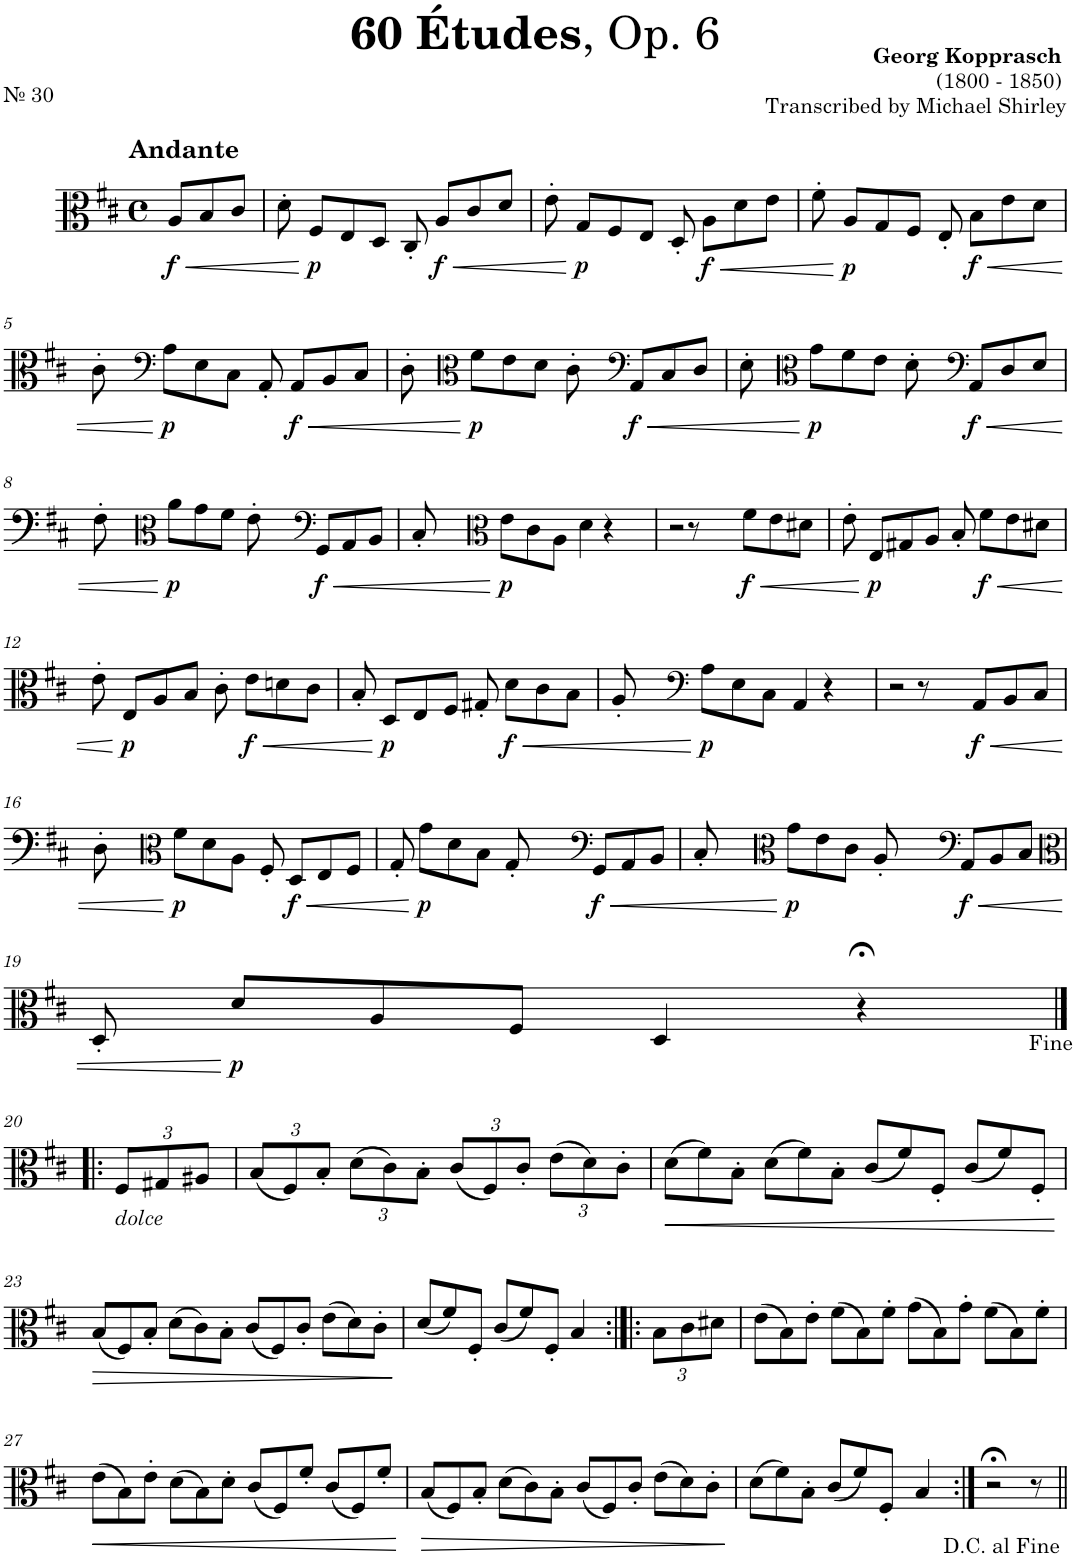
**kern	**dynam
*part1	*part1
*staff1	*staff1
*I"Trombone	*
*I'Tbn.	*
*clefC3	*
*k[f#c#]	*
*M4/4	*
*met(c)	*
=1	=1
!LO:TX:a:B:t=Andante	!
!	!LO:HP:b
!	!LO:DY:n=1:b
8A/L	< f
8B/	.
8c#/J	.
=2	=2
8d'\	.
!	!LO:DY:n=1:b
8F#/L	[ p
8E/	.
8D/J	.
8C#'/	.
!	!LO:HP:b
!	!LO:DY:n=2:b
8A/L	< f
8c#/	.
8d/J	.
=3	=3
8e'\	.
!	!LO:DY:n=1:b
8G/L	[ p
8F#/	.
8E/J	.
8D'/	.
!	!LO:HP:b
!	!LO:DY:n=2:b
8A\L	< f
8d\	.
8e\J	.
=4	=4
8f#'\	.
!	!LO:DY:n=1:b
8A/L	[ p
8G/	.
8F#/J	.
8E'/	.
!	!LO:HP:b
!	!LO:DY:n=2:b
8B\L	< f
8e\	.
8d\J	.
!!LO:LB:g=z
=5	=5
8c#'\	.
*clefF4	*
!	!LO:DY:n=1:b
8A\L	[ p
8E\	.
8C#\J	.
8AA'/	.
!	!LO:HP:b
!	!LO:DY:n=2:b
8AA/L	< f
8BB/	.
8C#/J	.
=6	=6
8D'\	.
*clefC3	*
!	!LO:DY:n=1:b
8f#\L	[ p
8e\	.
8d\J	.
8c#'\	.
*clefF4	*
!	!LO:HP:b
!	!LO:DY:n=2:b
8AA/L	< f
8C#/	.
8D/J	.
=7	=7
8E'\	.
*clefC3	*
!	!LO:DY:n=1:b
8g\L	[ p
8f#\	.
8e\J	.
8d'\	.
*clefF4	*
!	!LO:HP:b
!	!LO:DY:n=2:b
8AA/L	< f
8D/	.
8E/J	.
!!LO:LB:g=z
=8	=8
8F#'\	.
*clefC3	*
!	!LO:DY:n=1:b
8a\L	[ p
8g\	.
8f#\J	.
8e'\	.
*clefF4	*
!	!LO:HP:b
!	!LO:DY:n=2:b
8GG/L	< f
8AA/	.
8BB/J	.
=9	=9
8C#'/	.
*clefC3	*
!	!LO:DY:n=1:b
8e\L	[ p
8c#\	.
8A\J	.
4d\	.
4r	.
=10	=10
2r	.
8r	.
!	!LO:HP:b
!	!LO:DY:n=1:b
8f#\L	< f
8e\	.
8d#X\J	.
=11	=11
8e'\	.
!	!LO:DY:n=1:b
8E/L	[ p
8G#X/	.
8A/J	.
8B'/	.
!	!LO:HP:b
!	!LO:DY:n=2:b
8f#\L	< f
8e\	.
8d#X\J	.
!!LO:LB:g=z
=12	=12
8e'\	.
!	!LO:DY:n=1:b
8E/L	[ p
8A/	.
8B/J	.
8c#'\	.
!	!LO:HP:b
!	!LO:DY:n=2:b
8e\L	< f
8dn\	.
8c#\J	.
=13	=13
8B'/	.
!	!LO:DY:n=1:b
8D/L	[ p
8E/	.
8F#/J	.
8G#X'/	.
!	!LO:HP:b
!	!LO:DY:n=2:b
8d\L	< f
8c#\	.
8B\J	.
=14	=14
8A'/	.
*clefF4	*
!	!LO:DY:n=1:b
8A\L	[ p
8E\	.
8C#\J	.
4AA/	.
4r	.
=15	=15
2r	.
8r	.
!	!LO:HP:b
!	!LO:DY:n=1:b
8AA/L	< f
8BB/	.
8C#/J	.
!!LO:LB:g=z
=16	=16
8D'\	.
*clefC3	*
!	!LO:DY:n=1:b
8f#\L	[ p
8d\	.
8A\J	.
8F#'/	.
!	!LO:HP:b
!	!LO:DY:n=2:b
8D/L	< f
8E/	.
8F#/J	.
=17	=17
8G'/	.
!	!LO:DY:n=1:b
8g\L	[ p
8d\	.
8B\J	.
8G'/	.
*clefF4	*
!	!LO:HP:b
!	!LO:DY:n=2:b
8GG/L	< f
8AA/	.
8BB/J	.
=18	=18
8C#'/	.
*clefC3	*
!	!LO:DY:n=1:b
8g\L	[ p
8e\	.
8c#\J	.
8A'/	.
*clefF4	*
!	!LO:HP:b
!	!LO:DY:n=2:b
8AA/L	< f
8BB/	.
8C#/J	.
!!LO:LB:g=z
=19	=19
*clefC3	*
8D'/	.
!	!LO:DY:n=1:b
8d/L	[ p
8A/	.
8F#/J	.
4D/	.
4r;<	.
!!LO:LB:g=z
=20|!:	=20|!:
*Xbrackettup	*
!LO:TX:b:i:t=dolce	!
12F#/L	.
12G#X/	.
12A#X/J	.
=21	=21
(12B/L	.
12F#/)	.
12B'/J	.
(12d\L	.
12c#\)	.
12B'\J	.
(12c#/L	.
12F#/)	.
12c#'/J	.
(12e\L	.
12d\)	.
12c#'\J	.
=22	=22
!	!LO:HP:b
(12d\L	<
12f#\)	.
12B'\J	.
(12d\L	.
12f#\)	.
12B'\J	.
(12c#/L	.
12f#/)	.
12F#'/J	.
(12c#/L	.
12f#/)	.
12F#'/J	.
.	[
!!LO:LB:g=z
=23	=23
!	!LO:HP:b
(12B/L	>
12F#/)	.
12B'/J	.
(12d\L	.
12c#\)	.
12B'\J	.
(12c#/L	.
12F#/)	.
12c#'/J	.
(12e\L	.
12d\)	.
12c#'\J	.
.	]
=24	=24
(12d/L	.
12f#/)	.
12F#'/J	.
(12c#/L	.
12f#/)	.
12F#'/J	.
4B/	.
=25:|!|:	=25:|!|:
12B\L	.
12c#\	.
12d#X\J	.
=26	=26
(12e\L	.
12B\)	.
12e'\J	.
(12f#\L	.
12B\)	.
12f#'\J	.
(12g\L	.
12B\)	.
12g'\J	.
(12f#\L	.
12B\)	.
12f#'\J	.
!!LO:LB:g=z
=27	=27
!	!LO:HP:b
(12e\L	<
12B\)	.
12e'\J	.
(12d\L	.
12B\)	.
12d'\J	.
(12c#/L	.
12F#/)	.
12f#'/J	.
(12c#/L	.
12F#/)	.
12f#'/J	.
.	[
=28	=28
!	!LO:HP:b
(12B/L	>
12F#/)	.
12B'/J	.
(12d\L	.
12c#\)	.
12B'\J	.
(12c#/L	.
12F#/)	.
12c#'/J	.
(12e\L	.
12d\)	.
12c#'\J	.
.	]
=29	=29
(12d\L	.
12f#\)	.
12B'\J	.
(12c#/L	.
12f#/)	.
12F#'/J	.
4B/	.
=30:|!	=30:|!
2r;<	.
8r	.
=||	=||
*-	*-
